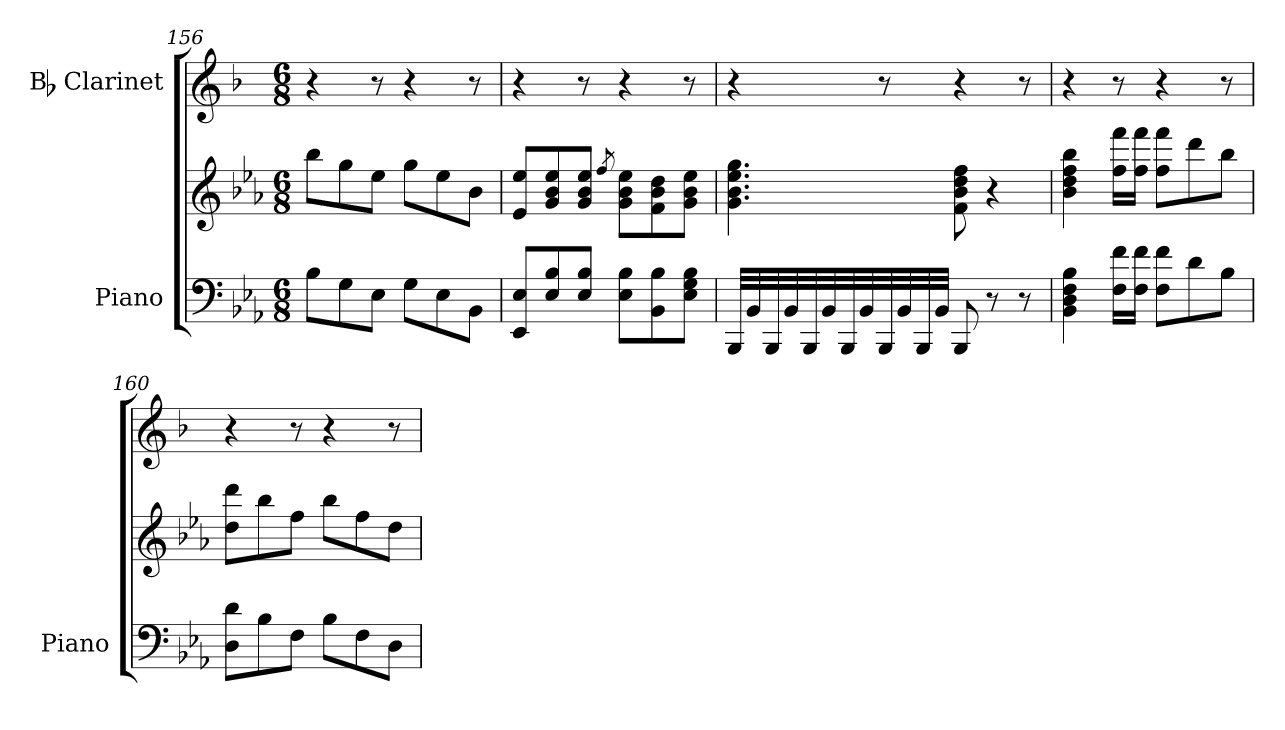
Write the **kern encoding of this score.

**kern	**kern	**kern
*part2	*part2	*part1
*staff3	*staff2	*staff1
*I"Piano	*	*I"Bb Clarinet
*I'Piano	*	*
*clefF4	*clefG2	*clefG2
*	*	*ITrd1c2
*k[b-e-a-]	*k[b-e-a-]	*k[b-e-a-]
*E-:	*E-:	*E-:
*M6/8	*M6/8	*M6/8
=156	=156	=156
8B-\L	8bb-\L	4r
8G\	8gg\	.
8E-\J	8ee-\J	8r
8G\L	8gg\L	4r
8E-\	8ee-\	.
8BB-\J	8b-\J	8r
=157	=157	=157
8EE-/ 8E-/L	8e-/ 8ee-/L	4r
8E-/ 8B-/	8g/ 8b-/ 8ee-/	.
8E-/ 8B-/J	8g/ 8b-/ 8ee-/J	8r
.	8qff/	.
8E-\ 8B-\L	8g\ 8b-\ 8ee-\L	4r
8BB-\ 8B-\	8f\ 8b-\ 8dd\	.
8E-\ 8G\ 8B-\J	8g\ 8b-\ 8ee-\J	8r
=158	=158	=158
32BBB-/LLL	4.g\ 4.b-\ 4.ee-\ 4.gg\	4r
32BB-/	.	.
32BBB-/	.	.
32BB-/	.	.
32BBB-/	.	.
32BB-/	.	.
32BBB-/	.	.
32BB-/	.	.
32BBB-/	.	8r
32BB-/	.	.
32BBB-/	.	.
32BB-/JJJ	.	.
8BBB-/	8f\ 8b-\ 8dd\ 8ff\	4r
8r	4r	.
8r	.	8r
=159	=159	=159
4BB-\ 4D\ 4F\ 4B-\	4b-\ 4dd\ 4ff\ 4bb-\	4r
16F\ 16f\LL	16ff\ 16fff\LL	8r
16F\ 16f\JJ	16ff\ 16fff\JJ	.
8F\ 8f\L	8ff\ 8fff\L	4r
8d\	8ddd\	.
8B-\J	8bb-\J	8r
=160	=160	=160
8D\ 8d\L	8dd\ 8ddd\L	4r
8B-\	8bb-\	.
8F\J	8ff\J	8r
8B-\L	8bb-\L	4r
8F\	8ff\	.
8D\J	8dd\J	8r
=	=	=
*-	*-	*-
